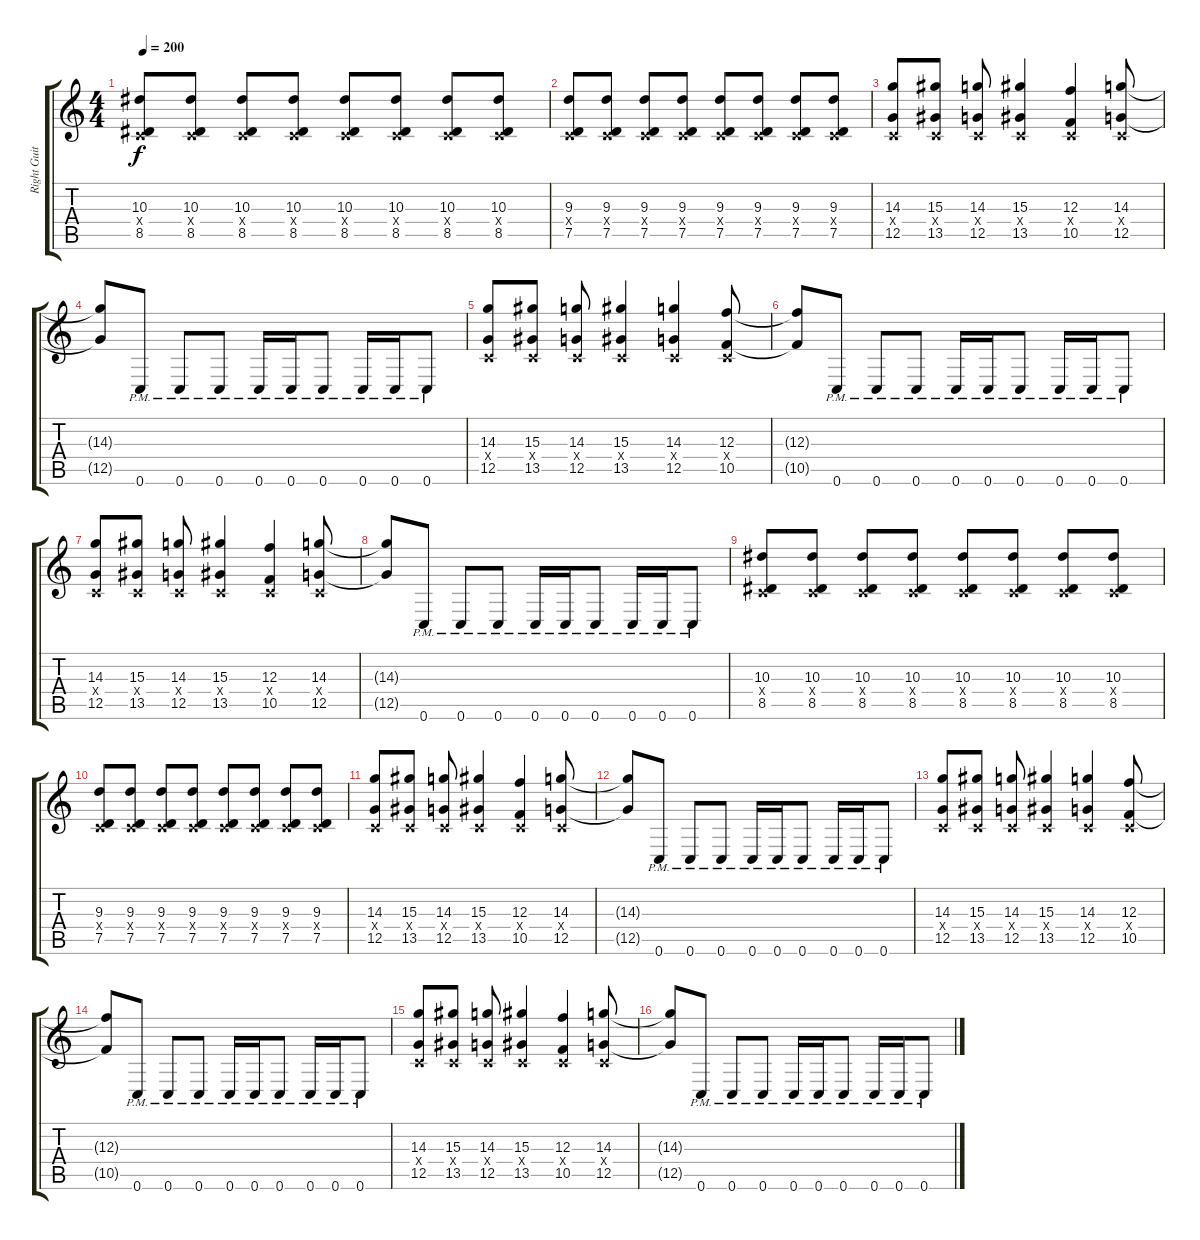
\track ("Right Guitar" "Right Guit") {instrument distortionguitar}
\staff {score tabs}
\tuning (D4 A3 F3 C3 G2 C2) {hide}
\ts (4 4)
\tempo 200
\clef g2
\ks c
(10.3 0.4{x} 8.5).8{dy f} (10.3 0.4{x} 8.5).8 (10.3 0.4{x} 8.5).8 (10.3 0.4{x} 8.5).8 (10.3 0.4{x} 8.5).8 (10.3 0.4{x} 8.5).8 (10.3 0.4{x} 8.5).8 (10.3 0.4{x} 8.5).8 |
(9.3 0.4{x} 7.5).8 (9.3 0.4{x} 7.5).8 (9.3 0.4{x} 7.5).8 (9.3 0.4{x} 7.5).8 (9.3 0.4{x} 7.5).8 (9.3 0.4{x} 7.5).8 (9.3 0.4{x} 7.5).8 (9.3 0.4{x} 7.5).8 |
(14.3 0.4{x} 12.5).8 (15.3 0.4{x} 13.5).8 (14.3 0.4{x} 12.5).8 (15.3 0.4{x} 13.5).4 (12.3 0.4{x} 10.5).4 (14.3 0.4{x} 12.5).8 |
(14.3{t} 12.5{t}).8 0.6{pm}.8 0.6{pm}.8 0.6{pm}.8 0.6{pm}.16 0.6{pm}.16 0.6{pm}.8 0.6{pm}.16 0.6{pm}.16 0.6{pm}.8 |
(14.3 0.4{x} 12.5).8 (15.3 0.4{x} 13.5).8 (14.3 0.4{x} 12.5).8 (15.3 0.4{x} 13.5).4 (14.3 0.4{x} 12.5).4 (12.3 0.4{x} 10.5).8 |
(12.3{t} 10.5{t}).8 0.6{pm}.8 0.6{pm}.8 0.6{pm}.8 0.6{pm}.16 0.6{pm}.16 0.6{pm}.8 0.6{pm}.16 0.6{pm}.16 0.6{pm}.8 |
(14.3 0.4{x} 12.5).8 (15.3 0.4{x} 13.5).8 (14.3 0.4{x} 12.5).8 (15.3 0.4{x} 13.5).4 (12.3 0.4{x} 10.5).4 (14.3 0.4{x} 12.5).8 |
(14.3{t} 12.5{t}).8 0.6{pm}.8 0.6{pm}.8 0.6{pm}.8 0.6{pm}.16 0.6{pm}.16 0.6{pm}.8 0.6{pm}.16 0.6{pm}.16 0.6{pm}.8 |
(10.3 0.4{x} 8.5).8 (10.3 0.4{x} 8.5).8 (10.3 0.4{x} 8.5).8 (10.3 0.4{x} 8.5).8 (10.3 0.4{x} 8.5).8 (10.3 0.4{x} 8.5).8 (10.3 0.4{x} 8.5).8 (10.3 0.4{x} 8.5).8 |
(9.3 0.4{x} 7.5).8 (9.3 0.4{x} 7.5).8 (9.3 0.4{x} 7.5).8 (9.3 0.4{x} 7.5).8 (9.3 0.4{x} 7.5).8 (9.3 0.4{x} 7.5).8 (9.3 0.4{x} 7.5).8 (9.3 0.4{x} 7.5).8 |
(14.3 0.4{x} 12.5).8 (15.3 0.4{x} 13.5).8 (14.3 0.4{x} 12.5).8 (15.3 0.4{x} 13.5).4 (12.3 0.4{x} 10.5).4 (14.3 0.4{x} 12.5).8 |
(14.3{t} 12.5{t}).8 0.6{pm}.8 0.6{pm}.8 0.6{pm}.8 0.6{pm}.16 0.6{pm}.16 0.6{pm}.8 0.6{pm}.16 0.6{pm}.16 0.6{pm}.8 |
(14.3 0.4{x} 12.5).8 (15.3 0.4{x} 13.5).8 (14.3 0.4{x} 12.5).8 (15.3 0.4{x} 13.5).4 (14.3 0.4{x} 12.5).4 (12.3 0.4{x} 10.5).8 |
(12.3{t} 10.5{t}).8 0.6{pm}.8 0.6{pm}.8 0.6{pm}.8 0.6{pm}.16 0.6{pm}.16 0.6{pm}.8 0.6{pm}.16 0.6{pm}.16 0.6{pm}.8 |
(14.3 0.4{x} 12.5).8 (15.3 0.4{x} 13.5).8 (14.3 0.4{x} 12.5).8 (15.3 0.4{x} 13.5).4 (12.3 0.4{x} 10.5).4 (14.3 0.4{x} 12.5).8 |
(14.3{t} 12.5{t}).8 0.6{pm}.8 0.6{pm}.8 0.6{pm}.8 0.6{pm}.16 0.6{pm}.16 0.6{pm}.8 0.6{pm}.16 0.6{pm}.16 0.6{pm}.8
